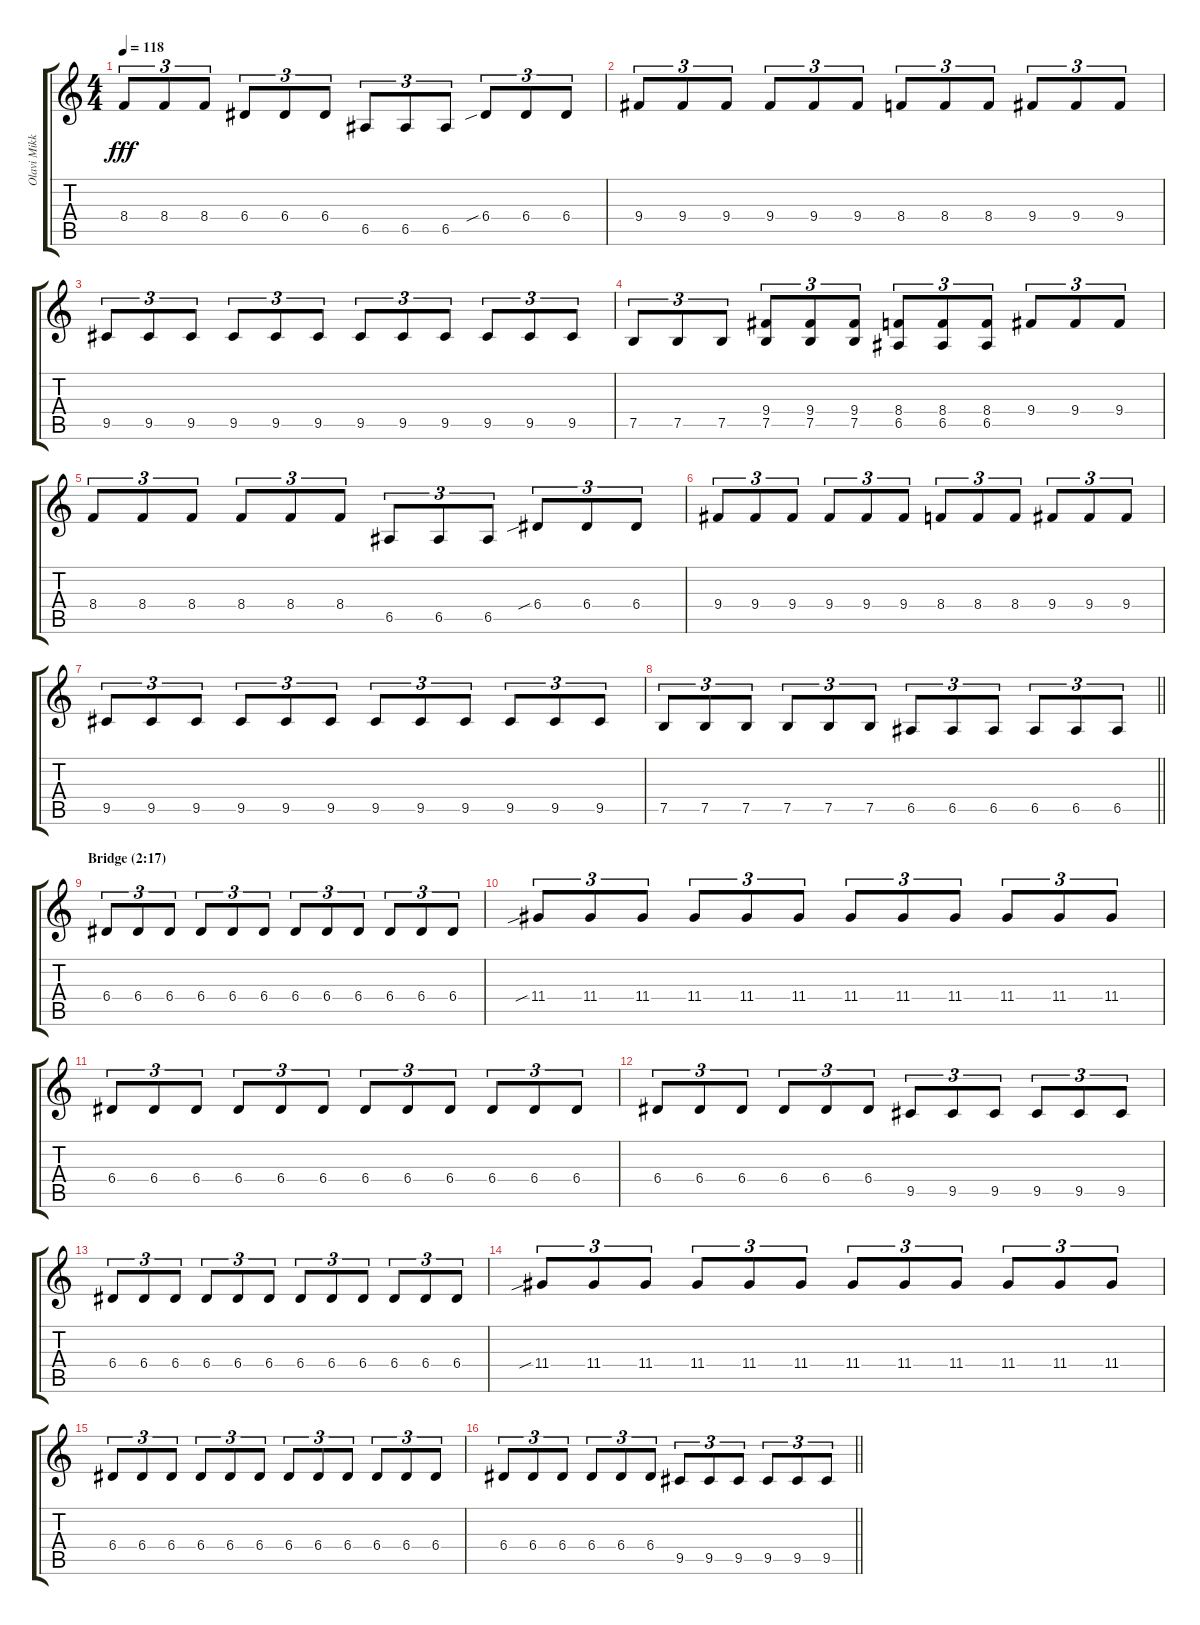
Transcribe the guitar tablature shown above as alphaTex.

\track ("Olavi Mikkonen" "Olavi Mikk") {instrument distortionguitar}
\staff {score tabs}
\tuning (B3 Gb3 D3 A2 E2 B1) {hide}
\ts (4 4)
\tempo 118
\clef g2
\ks c
8.4.8{tu (3 2) dy fff} 8.4.8{tu (3 2)} 8.4.8{tu (3 2)} 6.4.8{tu (3 2)} 6.4.8{tu (3 2)} 6.4.8{tu (3 2)} 6.5.8{tu (3 2)} 6.5.8{tu (3 2)} 6.5.8{tu (3 2)} 6.4{sib}.8{tu (3 2)} 6.4.8{tu (3 2)} 6.4.8{tu (3 2)} |
9.4.8{tu (3 2)} 9.4.8{tu (3 2)} 9.4.8{tu (3 2)} 9.4.8{tu (3 2)} 9.4.8{tu (3 2)} 9.4.8{tu (3 2)} 8.4.8{tu (3 2)} 8.4.8{tu (3 2)} 8.4.8{tu (3 2)} 9.4.8{tu (3 2)} 9.4.8{tu (3 2)} 9.4.8{tu (3 2)} |
9.5.8{tu (3 2)} 9.5.8{tu (3 2)} 9.5.8{tu (3 2)} 9.5.8{tu (3 2)} 9.5.8{tu (3 2)} 9.5.8{tu (3 2)} 9.5.8{tu (3 2)} 9.5.8{tu (3 2)} 9.5.8{tu (3 2)} 9.5.8{tu (3 2)} 9.5.8{tu (3 2)} 9.5.8{tu (3 2)} |
7.5.8{tu (3 2)} 7.5.8{tu (3 2)} 7.5.8{tu (3 2)} (9.4 7.5).8{tu (3 2)} (9.4 7.5).8{tu (3 2)} (9.4 7.5).8{tu (3 2)} (8.4 6.5).8{tu (3 2)} (8.4 6.5).8{tu (3 2)} (8.4 6.5).8{tu (3 2)} 9.4.8{tu (3 2)} 9.4.8{tu (3 2)} 9.4.8{tu (3 2)} |
8.4.8{tu (3 2)} 8.4.8{tu (3 2)} 8.4.8{tu (3 2)} 8.4.8{tu (3 2)} 8.4.8{tu (3 2)} 8.4.8{tu (3 2)} 6.5.8{tu (3 2)} 6.5.8{tu (3 2)} 6.5.8{tu (3 2)} 6.4{sib}.8{tu (3 2)} 6.4.8{tu (3 2)} 6.4.8{tu (3 2)} |
9.4.8{tu (3 2)} 9.4.8{tu (3 2)} 9.4.8{tu (3 2)} 9.4.8{tu (3 2)} 9.4.8{tu (3 2)} 9.4.8{tu (3 2)} 8.4.8{tu (3 2)} 8.4.8{tu (3 2)} 8.4.8{tu (3 2)} 9.4.8{tu (3 2)} 9.4.8{tu (3 2)} 9.4.8{tu (3 2)} |
9.5.8{tu (3 2)} 9.5.8{tu (3 2)} 9.5.8{tu (3 2)} 9.5.8{tu (3 2)} 9.5.8{tu (3 2)} 9.5.8{tu (3 2)} 9.5.8{tu (3 2)} 9.5.8{tu (3 2)} 9.5.8{tu (3 2)} 9.5.8{tu (3 2)} 9.5.8{tu (3 2)} 9.5.8{tu (3 2)} |
\barLineRight lightlight
7.5.8{tu (3 2)} 7.5.8{tu (3 2)} 7.5.8{tu (3 2)} 7.5.8{tu (3 2)} 7.5.8{tu (3 2)} 7.5.8{tu (3 2)} 6.5.8{tu (3 2)} 6.5.8{tu (3 2)} 6.5.8{tu (3 2)} 6.5.8{tu (3 2)} 6.5.8{tu (3 2)} 6.5.8{tu (3 2)} |
\section ("" "Bridge (2:17)")
6.4.8{tu (3 2)} 6.4.8{tu (3 2)} 6.4.8{tu (3 2)} 6.4.8{tu (3 2)} 6.4.8{tu (3 2)} 6.4.8{tu (3 2)} 6.4.8{tu (3 2)} 6.4.8{tu (3 2)} 6.4.8{tu (3 2)} 6.4.8{tu (3 2)} 6.4.8{tu (3 2)} 6.4.8{tu (3 2)} |
11.4{sib}.8{tu (3 2)} 11.4.8{tu (3 2)} 11.4.8{tu (3 2)} 11.4.8{tu (3 2)} 11.4.8{tu (3 2)} 11.4.8{tu (3 2)} 11.4.8{tu (3 2)} 11.4.8{tu (3 2)} 11.4.8{tu (3 2)} 11.4.8{tu (3 2)} 11.4.8{tu (3 2)} 11.4.8{tu (3 2)} |
6.4.8{tu (3 2)} 6.4.8{tu (3 2)} 6.4.8{tu (3 2)} 6.4.8{tu (3 2)} 6.4.8{tu (3 2)} 6.4.8{tu (3 2)} 6.4.8{tu (3 2)} 6.4.8{tu (3 2)} 6.4.8{tu (3 2)} 6.4.8{tu (3 2)} 6.4.8{tu (3 2)} 6.4.8{tu (3 2)} |
6.4.8{tu (3 2)} 6.4.8{tu (3 2)} 6.4.8{tu (3 2)} 6.4.8{tu (3 2)} 6.4.8{tu (3 2)} 6.4.8{tu (3 2)} 9.5.8{tu (3 2)} 9.5.8{tu (3 2)} 9.5.8{tu (3 2)} 9.5.8{tu (3 2)} 9.5.8{tu (3 2)} 9.5.8{tu (3 2)} |
6.4.8{tu (3 2)} 6.4.8{tu (3 2)} 6.4.8{tu (3 2)} 6.4.8{tu (3 2)} 6.4.8{tu (3 2)} 6.4.8{tu (3 2)} 6.4.8{tu (3 2)} 6.4.8{tu (3 2)} 6.4.8{tu (3 2)} 6.4.8{tu (3 2)} 6.4.8{tu (3 2)} 6.4.8{tu (3 2)} |
11.4{sib}.8{tu (3 2)} 11.4.8{tu (3 2)} 11.4.8{tu (3 2)} 11.4.8{tu (3 2)} 11.4.8{tu (3 2)} 11.4.8{tu (3 2)} 11.4.8{tu (3 2)} 11.4.8{tu (3 2)} 11.4.8{tu (3 2)} 11.4.8{tu (3 2)} 11.4.8{tu (3 2)} 11.4.8{tu (3 2)} |
6.4.8{tu (3 2)} 6.4.8{tu (3 2)} 6.4.8{tu (3 2)} 6.4.8{tu (3 2)} 6.4.8{tu (3 2)} 6.4.8{tu (3 2)} 6.4.8{tu (3 2)} 6.4.8{tu (3 2)} 6.4.8{tu (3 2)} 6.4.8{tu (3 2)} 6.4.8{tu (3 2)} 6.4.8{tu (3 2)} |
\barLineRight lightlight
6.4.8{tu (3 2)} 6.4.8{tu (3 2)} 6.4.8{tu (3 2)} 6.4.8{tu (3 2)} 6.4.8{tu (3 2)} 6.4.8{tu (3 2)} 9.5.8{tu (3 2)} 9.5.8{tu (3 2)} 9.5.8{tu (3 2)} 9.5.8{tu (3 2)} 9.5.8{tu (3 2)} 9.5.8{tu (3 2)}
